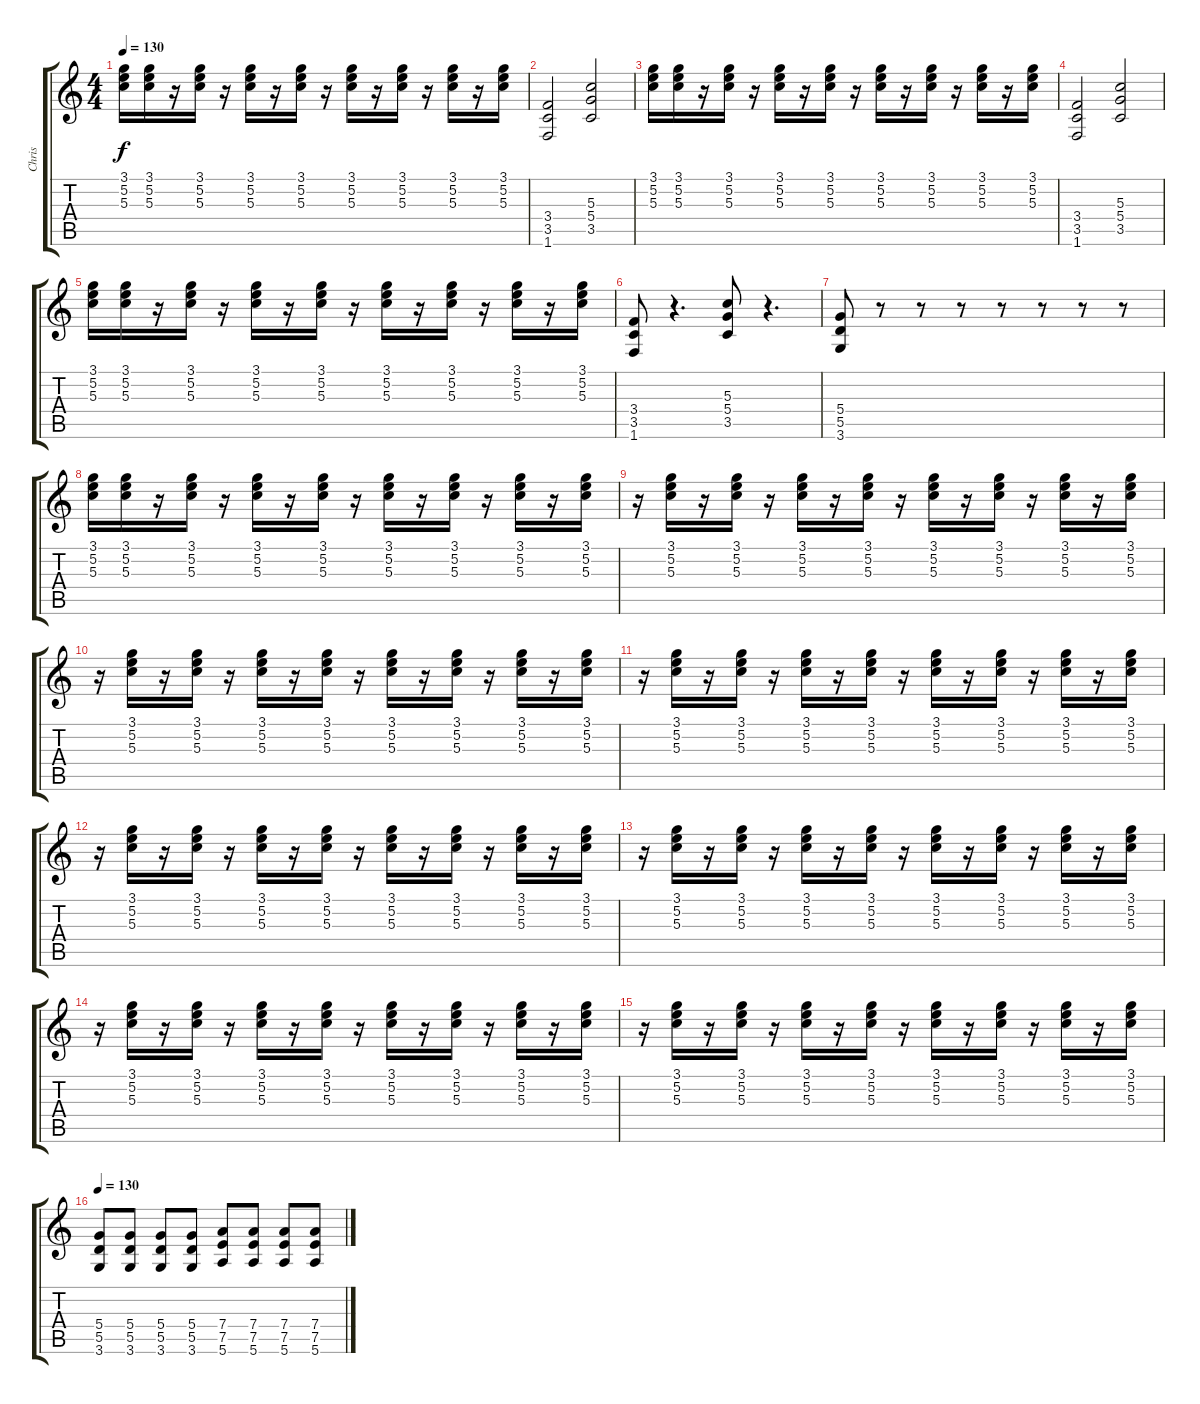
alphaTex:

\track ("Chris" "Chris") {instrument electricguitarclean}
\staff {score tabs}
\tuning (E4 B3 G3 D3 A2 E2) {hide}
\ts (4 4)
\tempo 130
\clef g2
\ks c
(3.1 5.2 5.3).16{dy f instrument electricguitarclean} (3.1 5.2 5.3).16 r.16 (3.1 5.2 5.3).16 r.16 (3.1 5.2 5.3).16 r.16 (3.1 5.2 5.3).16 r.16 (3.1 5.2 5.3).16 r.16 (3.1 5.2 5.3).16 r.16 (3.1 5.2 5.3).16 r.16 (3.1 5.2 5.3).16 |
(3.4 3.5 1.6).2{instrument distortionguitar} (5.3 5.4 3.5).2 |
(3.1 5.2 5.3).16{instrument electricguitarclean} (3.1 5.2 5.3).16 r.16 (3.1 5.2 5.3).16 r.16 (3.1 5.2 5.3).16 r.16 (3.1 5.2 5.3).16 r.16 (3.1 5.2 5.3).16 r.16 (3.1 5.2 5.3).16 r.16 (3.1 5.2 5.3).16 r.16 (3.1 5.2 5.3).16 |
(3.4 3.5 1.6).2{instrument distortionguitar} (5.3 5.4 3.5).2 |
(3.1 5.2 5.3).16{instrument electricguitarclean} (3.1 5.2 5.3).16 r.16 (3.1 5.2 5.3).16 r.16 (3.1 5.2 5.3).16 r.16 (3.1 5.2 5.3).16 r.16 (3.1 5.2 5.3).16 r.16 (3.1 5.2 5.3).16 r.16 (3.1 5.2 5.3).16 r.16 (3.1 5.2 5.3).16 |
(3.4 3.5 1.6).8{instrument distortionguitar} r.4{d} (5.3 5.4 3.5).8 r.4{d} |
(5.4 5.5 3.6).8 r.8 r.8 r.8 r.8 r.8 r.8 r.8 |
(3.1 5.2 5.3).16{instrument electricguitarclean} (3.1 5.2 5.3).16 r.16 (3.1 5.2 5.3).16 r.16 (3.1 5.2 5.3).16 r.16 (3.1 5.2 5.3).16 r.16 (3.1 5.2 5.3).16 r.16 (3.1 5.2 5.3).16 r.16 (3.1 5.2 5.3).16 r.16 (3.1 5.2 5.3).16 |
r.16 (3.1 5.2 5.3).16 r.16 (3.1 5.2 5.3).16 r.16 (3.1 5.2 5.3).16 r.16 (3.1 5.2 5.3).16 r.16 (3.1 5.2 5.3).16 r.16 (3.1 5.2 5.3).16 r.16 (3.1 5.2 5.3).16 r.16 (3.1 5.2 5.3).16 |
r.16 (3.1 5.2 5.3).16 r.16 (3.1 5.2 5.3).16 r.16 (3.1 5.2 5.3).16 r.16 (3.1 5.2 5.3).16 r.16 (3.1 5.2 5.3).16 r.16 (3.1 5.2 5.3).16 r.16 (3.1 5.2 5.3).16 r.16 (3.1 5.2 5.3).16 |
r.16 (3.1 5.2 5.3).16 r.16 (3.1 5.2 5.3).16 r.16 (3.1 5.2 5.3).16 r.16 (3.1 5.2 5.3).16 r.16 (3.1 5.2 5.3).16 r.16 (3.1 5.2 5.3).16 r.16 (3.1 5.2 5.3).16 r.16 (3.1 5.2 5.3).16 |
r.16 (3.1 5.2 5.3).16 r.16 (3.1 5.2 5.3).16 r.16 (3.1 5.2 5.3).16 r.16 (3.1 5.2 5.3).16 r.16 (3.1 5.2 5.3).16 r.16 (3.1 5.2 5.3).16 r.16 (3.1 5.2 5.3).16 r.16 (3.1 5.2 5.3).16 |
r.16 (3.1 5.2 5.3).16 r.16 (3.1 5.2 5.3).16 r.16 (3.1 5.2 5.3).16 r.16 (3.1 5.2 5.3).16 r.16 (3.1 5.2 5.3).16 r.16 (3.1 5.2 5.3).16 r.16 (3.1 5.2 5.3).16 r.16 (3.1 5.2 5.3).16 |
r.16 (3.1 5.2 5.3).16 r.16 (3.1 5.2 5.3).16 r.16 (3.1 5.2 5.3).16 r.16 (3.1 5.2 5.3).16 r.16 (3.1 5.2 5.3).16 r.16 (3.1 5.2 5.3).16 r.16 (3.1 5.2 5.3).16 r.16 (3.1 5.2 5.3).16 |
r.16 (3.1 5.2 5.3).16 r.16 (3.1 5.2 5.3).16 r.16 (3.1 5.2 5.3).16 r.16 (3.1 5.2 5.3).16 r.16 (3.1 5.2 5.3).16 r.16 (3.1 5.2 5.3).16 r.16 (3.1 5.2 5.3).16 r.16 (3.1 5.2 5.3).16 |
\tempo 130
(5.4 5.5 3.6).8{instrument distortionguitar} (5.4 5.5 3.6).8 (5.4 5.5 3.6).8 (5.4 5.5 3.6).8 (7.4 7.5 5.6).8 (7.4 7.5 5.6).8 (7.4 7.5 5.6).8 (7.4 7.5 5.6).8
